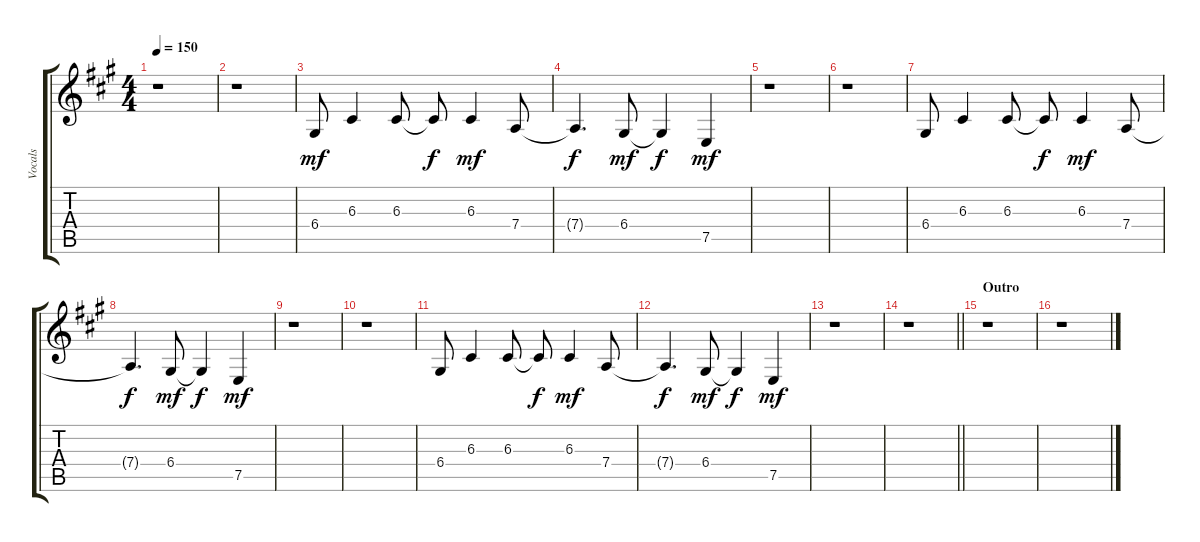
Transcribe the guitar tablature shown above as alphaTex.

\track ("Vocals" "Vocals") {instrument bassoon}
\staff {score tabs}
\tuning (E4 B3 G3 D3 A2 E2) {hide}
\ts (4 4)
\tempo 150
\clef g2
\ks a
r.1{dy mf} |
r.1 |
6.4.8 6.3.4 6.3.8 6.3{t}.8{dy f} 6.3.4{dy mf} 7.4.8 |
7.4{t}.4{d dy f} 6.4.8{dy mf} 6.4{t}.4{dy f} 7.5.4{dy mf} |
r.1 |
r.1 |
6.4.8 6.3.4 6.3.8 6.3{t}.8{dy f} 6.3.4{dy mf} 7.4.8 |
7.4{t}.4{d dy f} 6.4.8{dy mf} 6.4{t}.4{dy f} 7.5.4{dy mf} |
r.1 |
r.1 |
6.4.8 6.3.4 6.3.8 6.3{t}.8{dy f} 6.3.4{dy mf} 7.4.8 |
7.4{t}.4{d dy f} 6.4.8{dy mf} 6.4{t}.4{dy f} 7.5.4{dy mf} |
r.1 |
\barLineRight lightlight
r.1 |
\section ("" "Outro")
r.1 |
r.1
